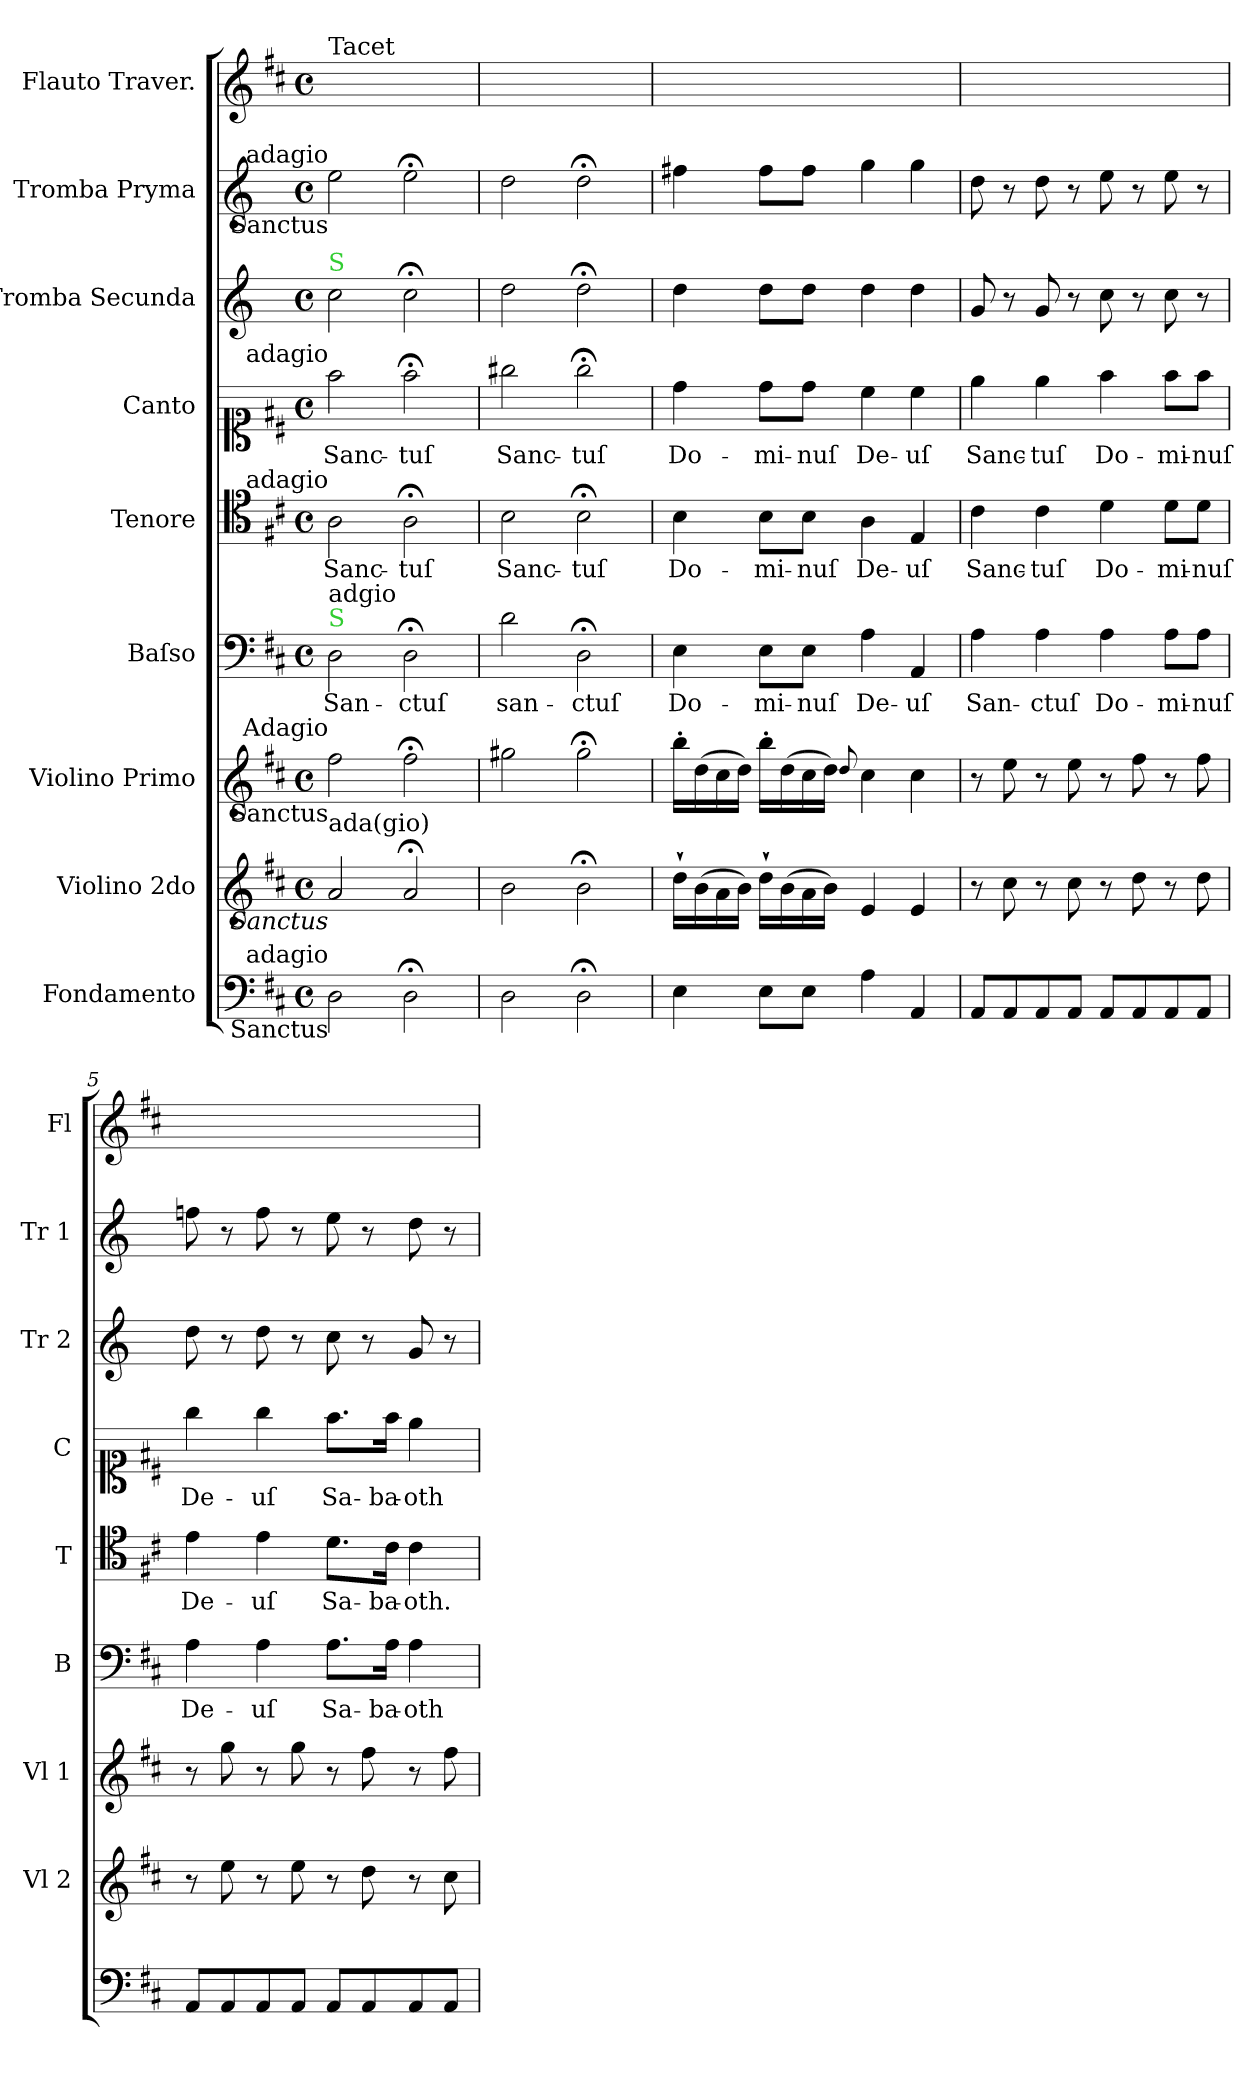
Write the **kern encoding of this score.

**kern	**kern	**kern	**kern	**text	**kern	**text	**kern	**text	**kern	**kern	**kern
*part9	*part8	*part7	*part6	*part6	*part5	*part5	*part4	*part4	*part3	*part2	*part1
*staff9	*staff8	*staff7	*staff6	*staff6	*staff5	*staff5	*staff4	*staff4	*staff3	*staff2	*staff1
*I"Fondamento	*I"Violino 2do	*I"Violino Primo	*I"Baſso	*	*I"Tenore	*	*I"Canto	*	*I"Tromba Secunda	*I"Tromba Pryma	*I"Flauto Traver.
*	*I'Vl 2	*I'Vl 1	*I'B	*	*I'T	*	*I'C	*	*I'Tr 2	*I'Tr 1	*I'Fl
*clefF4	*clefG2	*clefG2	*clefF4	*	*clefC4	*	*clefC1	*	*clefG2	*clefG2	*clefG2
*	*	*	*	*	*	*	*	*	*ITrd-1c-2	*ITrd-1c-2	*
*k[f#c#]	*k[f#c#]	*k[f#c#]	*k[f#c#]	*	*k[f#c#]	*	*k[f#c#]	*	*k[f#c#]	*k[f#c#]	*k[f#c#]
*D:	*D:	*D:	*D:	*	*D:	*	*D:	*	*	*	*D:
*M4/4	*M4/4	*M4/4	*M4/4	*	*M4/4	*	*M4/4	*	*M4/4	*M4/4	*M4/4
*met(c)	*met(c)	*met(c)	*met(c)	*	*met(c)	*	*met(c)	*	*met(c)	*met(c)	*met(c)
=1	=1	=1	=1	=1	=1	=1	=1	=1	=1	=1	=1
!	!	!	!	!	!	!	!	!	!	!	!LO:TX:a:t=Tacet
!	!	!	!	!	!	!	!	!	!	!LO:TX:b:rj:t=Sanctus	!
!	!	!	!	!	!	!	!	!	!	!LO:TX:a:rj:t=adagio	!
!	!	!	!	!	!	!	!	!	!LO:TX:a:color=limegreen:t=S	!	!
!	!	!	!	!	!	!	!LO:TX:a:rj:t=adagio	!	!	!	!
!	!	!	!	!	!LO:TX:a:rj:t=adagio	!	!	!	!	!	!
!	!	!	!LO:TX:a:color=limegreen:t=S	!	!	!	!	!	!	!	!
!	!	!	!LO:TX:a:t=adgio	!	!	!	!	!	!	!	!
!	!	!LO:TX:b:rj:t=Sanctus	!	!	!	!	!	!	!	!	!
!	!	!LO:TX:a:rj:t=Adagio	!	!	!	!	!	!	!	!	!
!	!LO:TX:b:i:rj:t=Sanctus	!	!	!	!	!	!	!	!	!	!
!	!LO:TX:a:t=ada(gio)	!	!	!	!	!	!	!	!	!	!
!LO:TX:b:rj:t=Sanctus	!	!	!	!	!	!	!	!	!	!	!
!LO:TX:a:rj:t=adagio	!	!	!	!	!	!	!	!	!	!	!
2D\	2a/	2ff#\	2D\	San-	2A\	Sanc-	2ff#\	Sanc-	2dd\	2ff#\	1ryy
2D;<\	2a;</	2ff#;<\	2D;<\	-ctuſ	2A;<\	-tuſ	2ff#;<\	-tuſ	2dd;<\	2ff#;<\	.
=2	=2	=2	=2	=2	=2	=2	=2	=2	=2	=2	=2
2D\	2b\	2gg#X\	2d\	san-	2B\	Sanc-	2gg#X\	Sanc-	2ee\	2ee\	1ryy
2D;<\	2b;<\	2gg#;<\	2D;<\	-ctuſ	2B;<\	-tuſ	2gg#;<\	-tuſ	2ee;<\	2ee;<\	.
=3	=3	=3	=3	=3	=3	=3	=3	=3	=3	=3	=3
4E\	16dd`\LL	16bb'\LL	4E\	Do-	4B\	Do-	4dd\	Do-	4ee\	4gg#X\	1ryy
.	(16b\	(16dd\	.	.	.	.	.	.	.	.	.
.	16a\	16cc#\	.	.	.	.	.	.	.	.	.
.	16b\JJ)	16dd\JJ)	.	.	.	.	.	.	.	.	.
8E\L	16dd`\LL	16bb'\LL	8E\L	-mi-	8B\L	-mi-	8dd\L	-mi-	8ee\L	8gg#\L	.
.	(16b\	(16dd\	.	.	.	.	.	.	.	.	.
8E\J	16a\	16cc#\	8E\J	-nuſ	8B\J	-nuſ	8dd\J	-nuſ	8ee\J	8gg#\J	.
.	16b\JJ)	16dd\JJ)	.	.	.	.	.	.	.	.	.
.	.	8qqdd/	.	.	.	.	.	.	.	.	.
4A\	4e/	4cc#\	4A\	De-	4A\	De-	4cc#\	De-	4ee\	4aa\	.
4AA/	4e/	4cc#\	4AA/	-uſ	4E/	-uſ	4cc#\	-uſ	4ee\	4aa\	.
=4	=4	=4	=4	=4	=4	=4	=4	=4	=4	=4	=4
8AA/L	8r	8r	4A\	San-	4c#\	Sanc-	4ee\	Sanc-	8a/	8ee\	1ryy
8AA/	8cc#\	8ee\	.	.	.	.	.	.	8r	8r	.
8AA/	8r	8r	4A\	-ctuſ	4c#\	-tuſ	4ee\	-tuſ	8a/	8ee\	.
8AA/J	8cc#\	8ee\	.	.	.	.	.	.	8r	8r	.
8AA/L	8r	8r	4A\	Do-	4d\	Do-	4ff#\	Do-	8dd\	8ff#\	.
8AA/	8dd\	8ff#\	.	.	.	.	.	.	8r	8r	.
8AA/	8r	8r	8A\L	-mi-	8d\L	-mi-	8ff#\L	-mi-	8dd\	8ff#\	.
8AA/J	8dd\	8ff#\	8A\J	-nuſ	8d\J	-nuſ	8ff#\J	-nuſ	8r	8r	.
=5	=5	=5	=5	=5	=5	=5	=5	=5	=5	=5	=5
8AA/L	8r	8r	4A\	De-	4e\	De-	4gg\	De-	8ee\	8ggn\	1ryy
8AA/	8ee\	8gg\	.	.	.	.	.	.	8r	8r	.
8AA/	8r	8r	4A\	-uſ	4e\	-uſ	4gg\	-uſ	8ee\	8gg\	.
8AA/J	8ee\	8gg\	.	.	.	.	.	.	8r	8r	.
8AA/L	8r	8r	8.A\L	Sa-	8.d\L	Sa-	8.ff#\L	Sa-	8dd\	8ff#\	.
8AA/	8dd\	8ff#\	.	.	.	.	.	.	8r	8r	.
.	.	.	16A\Jk	-ba-	16c#\Jk	-ba-	16ff#\Jk	-ba-	.	.	.
8AA/	8r	8r	4A\	-oth	4c#\	-oth.	4ee\	-oth	8a/	8ee\	.
8AA/J	8cc#\	8ff#\	.	.	.	.	.	.	8r	8r	.
=	=	=	=	=	=	=	=	=	=	=	=
*-	*-	*-	*-	*-	*-	*-	*-	*-	*-	*-	*-
